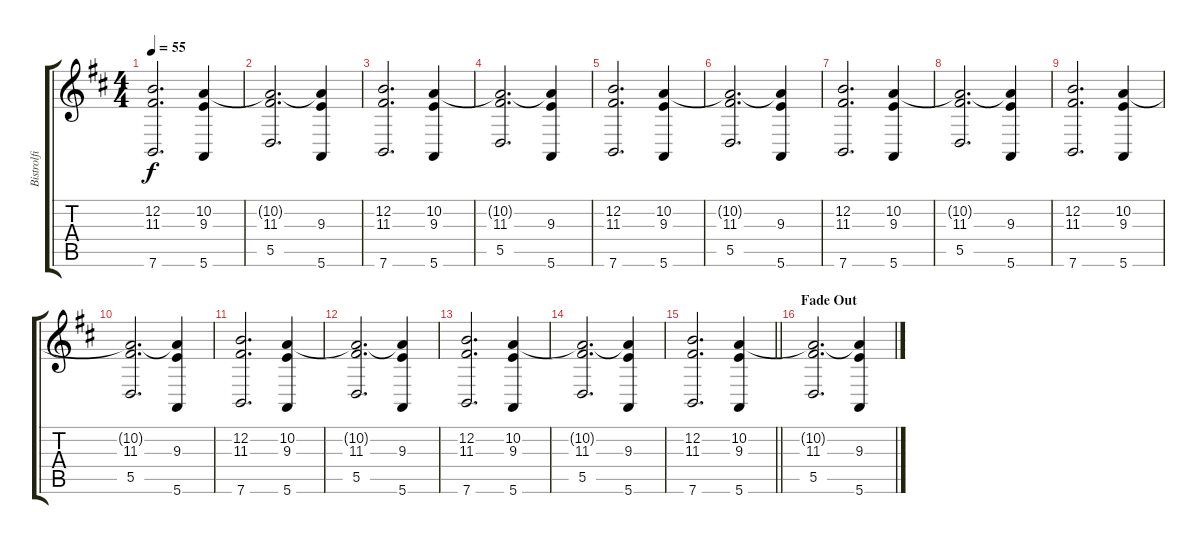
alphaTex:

\track ("Bistrolfi" "Bistrolfi") {instrument stringensemble1}
\staff {score tabs}
\tuning (E4 B3 G3 D3 A2 E2) {hide}
\ts (4 4)
\tempo 55
\clef g2
\ks d
(12.2 11.3 7.6).2{d dy f} (10.2 9.3 5.6).4 |
(10.2{t} 11.3 5.5).2{d} (10.2{t} 9.3 5.6).4 |
(12.2 11.3 7.6).2{d} (10.2 9.3 5.6).4 |
(10.2{t} 11.3 5.5).2{d} (10.2{t} 9.3 5.6).4 |
(12.2 11.3 7.6).2{d} (10.2 9.3 5.6).4 |
(10.2{t} 11.3 5.5).2{d} (10.2{t} 9.3 5.6).4 |
(12.2 11.3 7.6).2{d} (10.2 9.3 5.6).4 |
(10.2{t} 11.3 5.5).2{d} (10.2{t} 9.3 5.6).4 |
(12.2 11.3 7.6).2{d} (10.2 9.3 5.6).4 |
(10.2{t} 11.3 5.5).2{d} (10.2{t} 9.3 5.6).4 |
(12.2 11.3 7.6).2{d} (10.2 9.3 5.6).4 |
(10.2{t} 11.3 5.5).2{d} (10.2{t} 9.3 5.6).4 |
(12.2 11.3 7.6).2{d} (10.2 9.3 5.6).4 |
(10.2{t} 11.3 5.5).2{d} (10.2{t} 9.3 5.6).4 |
\barLineRight lightlight
(12.2 11.3 7.6).2{d} (10.2 9.3 5.6).4 |
\section ("" "Fade Out")
(10.2{t} 11.3 5.5).2{d} (10.2{t} 9.3 5.6).4
